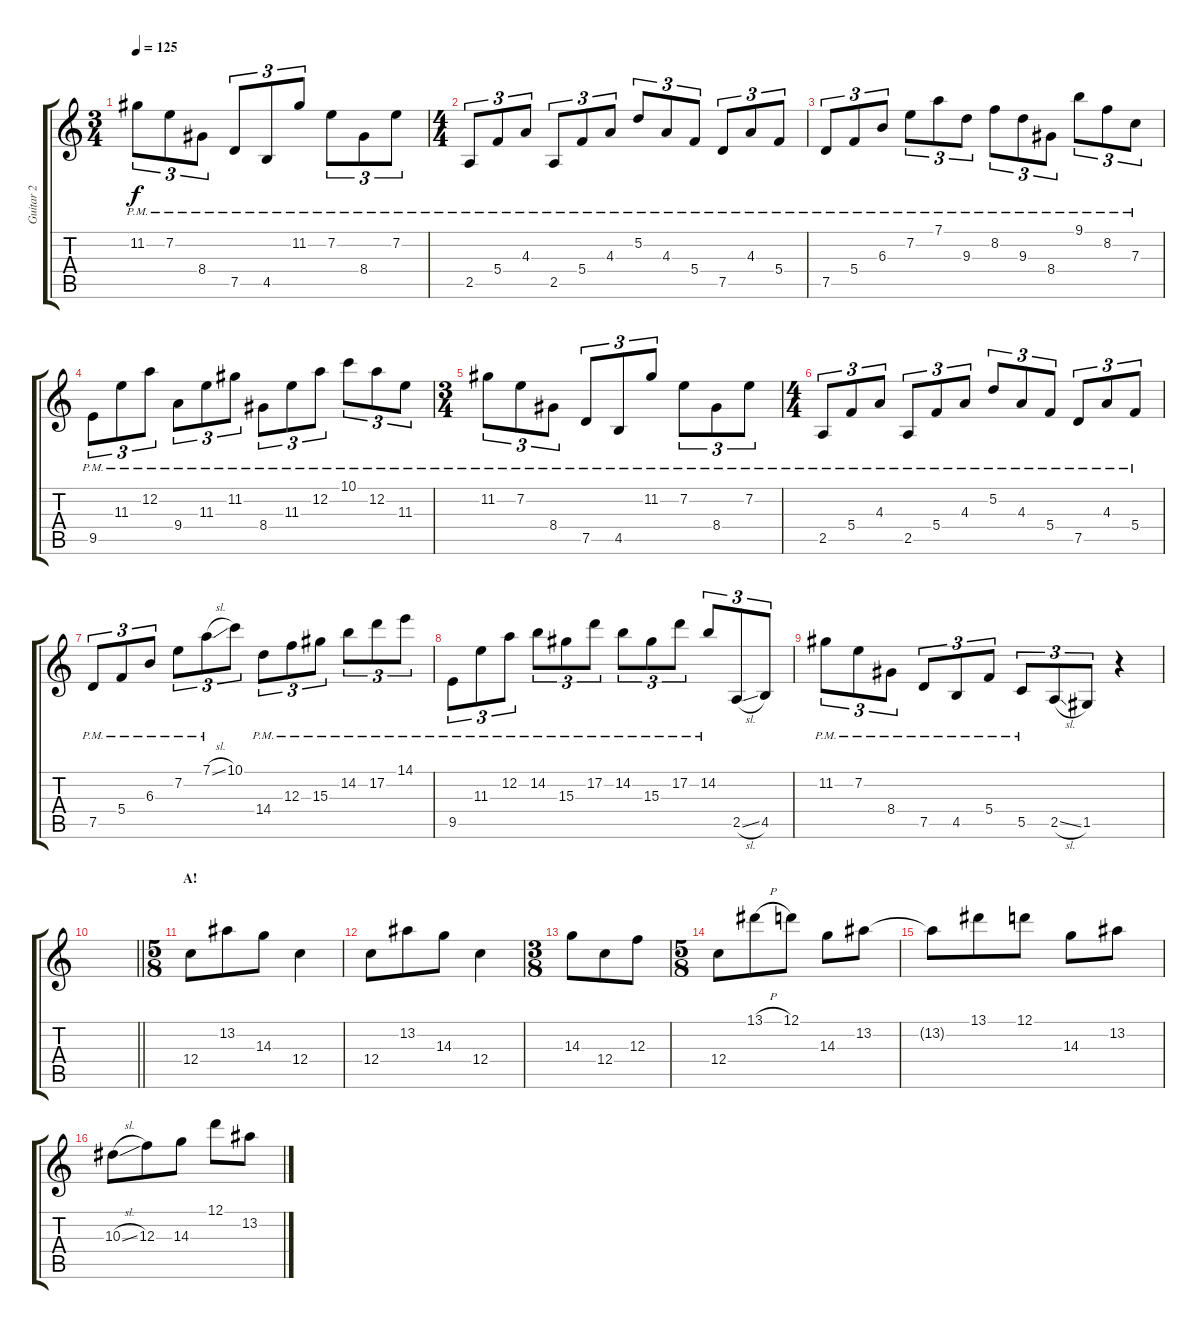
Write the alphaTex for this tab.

\track ("Guitar 2" "Guitar 2") {instrument overdrivenguitar}
\staff {score tabs}
\tuning (D4 A3 F3 C3 G2 C2) {hide}
\ts (3 4)
\tempo 125
\clef g2
\ks c
11.2{pm}.8{tu (3 2) dy f} 7.2{pm}.8{tu (3 2)} 8.4{pm}.8{tu (3 2)} 7.5{pm}.8{tu (3 2)} 4.5{pm}.8{tu (3 2)} 11.2{pm}.8{tu (3 2)} 7.2{pm}.8{tu (3 2)} 8.4{pm}.8{tu (3 2)} 7.2{pm}.8{tu (3 2)} |
\ts (4 4)
2.5{pm}.8{tu (3 2)} 5.4{pm}.8{tu (3 2)} 4.3{pm}.8{tu (3 2)} 2.5{pm}.8{tu (3 2)} 5.4{pm}.8{tu (3 2)} 4.3{pm}.8{tu (3 2)} 5.2{pm}.8{tu (3 2)} 4.3{pm}.8{tu (3 2)} 5.4{pm}.8{tu (3 2)} 7.5{pm}.8{tu (3 2)} 4.3{pm}.8{tu (3 2)} 5.4{pm}.8{tu (3 2)} |
7.5{pm}.8{tu (3 2)} 5.4{pm}.8{tu (3 2)} 6.3{pm}.8{tu (3 2)} 7.2{pm}.8{tu (3 2)} 7.1{pm}.8{tu (3 2)} 9.3{pm}.8{tu (3 2)} 8.2{pm}.8{tu (3 2)} 9.3{pm}.8{tu (3 2)} 8.4{pm}.8{tu (3 2)} 9.1{pm}.8{tu (3 2)} 8.2{pm}.8{tu (3 2)} 7.3{pm}.8{tu (3 2)} |
9.5{pm}.8{tu (3 2)} 11.3{pm}.8{tu (3 2)} 12.2{pm}.8{tu (3 2)} 9.4{pm}.8{tu (3 2)} 11.3{pm}.8{tu (3 2)} 11.2{pm}.8{tu (3 2)} 8.4{pm}.8{tu (3 2)} 11.3{pm}.8{tu (3 2)} 12.2{pm}.8{tu (3 2)} 10.1{pm}.8{tu (3 2)} 12.2{pm}.8{tu (3 2)} 11.3{pm}.8{tu (3 2)} |
\ts (3 4)
11.2{pm}.8{tu (3 2)} 7.2{pm}.8{tu (3 2)} 8.4{pm}.8{tu (3 2)} 7.5{pm}.8{tu (3 2)} 4.5{pm}.8{tu (3 2)} 11.2{pm}.8{tu (3 2)} 7.2{pm}.8{tu (3 2)} 8.4{pm}.8{tu (3 2)} 7.2{pm}.8{tu (3 2)} |
\ts (4 4)
2.5{pm}.8{tu (3 2)} 5.4{pm}.8{tu (3 2)} 4.3{pm}.8{tu (3 2)} 2.5{pm}.8{tu (3 2)} 5.4{pm}.8{tu (3 2)} 4.3{pm}.8{tu (3 2)} 5.2{pm}.8{tu (3 2)} 4.3{pm}.8{tu (3 2)} 5.4{pm}.8{tu (3 2)} 7.5{pm}.8{tu (3 2)} 4.3{pm}.8{tu (3 2)} 5.4{pm}.8{tu (3 2)} |
7.5{pm}.8{tu (3 2)} 5.4{pm}.8{tu (3 2)} 6.3{pm}.8{tu (3 2)} 7.2{pm}.8{tu (3 2)} 7.1{sl pm}.8{tu (3 2)} 10.1.8{tu (3 2)} 14.4{pm}.8{tu (3 2)} 12.3{pm}.8{tu (3 2)} 15.3{pm}.8{tu (3 2)} 14.2{pm}.8{tu (3 2)} 17.2{pm}.8{tu (3 2)} 14.1{pm}.8{tu (3 2)} |
9.5{pm}.8{tu (3 2)} 11.3{pm}.8{tu (3 2)} 12.2{pm}.8{tu (3 2)} 14.2{pm}.8{tu (3 2)} 15.3{pm}.8{tu (3 2)} 17.2{pm}.8{tu (3 2)} 14.2{pm}.8{tu (3 2)} 15.3{pm}.8{tu (3 2)} 17.2{pm}.8{tu (3 2)} 14.2{pm}.8{tu (3 2)} 2.5{sl}.8{tu (3 2)} 4.5.8{tu (3 2)} |
11.2{pm}.8{tu (3 2)} 7.2{pm}.8{tu (3 2)} 8.4{pm}.8{tu (3 2)} 7.5{pm}.8{tu (3 2)} 4.5{pm}.8{tu (3 2)} 5.4{pm}.8{tu (3 2)} 5.5{pm}.8{tu (3 2)} 2.5{sl}.8{tu (3 2)} 1.5.8{tu (3 2)} r.4 |
\barLineRight lightlight
|
\ts (5 8)
\section ("" "A!")
12.4.8{instrument overdrivenguitar} 13.2.8 14.3.8 12.4.4 |
12.4.8 13.2.8 14.3.8 12.4.4 |
\ts (3 8)
14.3.8 12.4.8 12.3.8 |
\ts (5 8)
12.4.8 13.1{h}.8 12.1.8 14.3.8 13.2.8 |
13.2{t}.8 13.1.8 12.1.8 14.3.8 13.2.8 |
10.3{sl}.8 12.3.8 14.3.8 12.1.8 13.2.8
